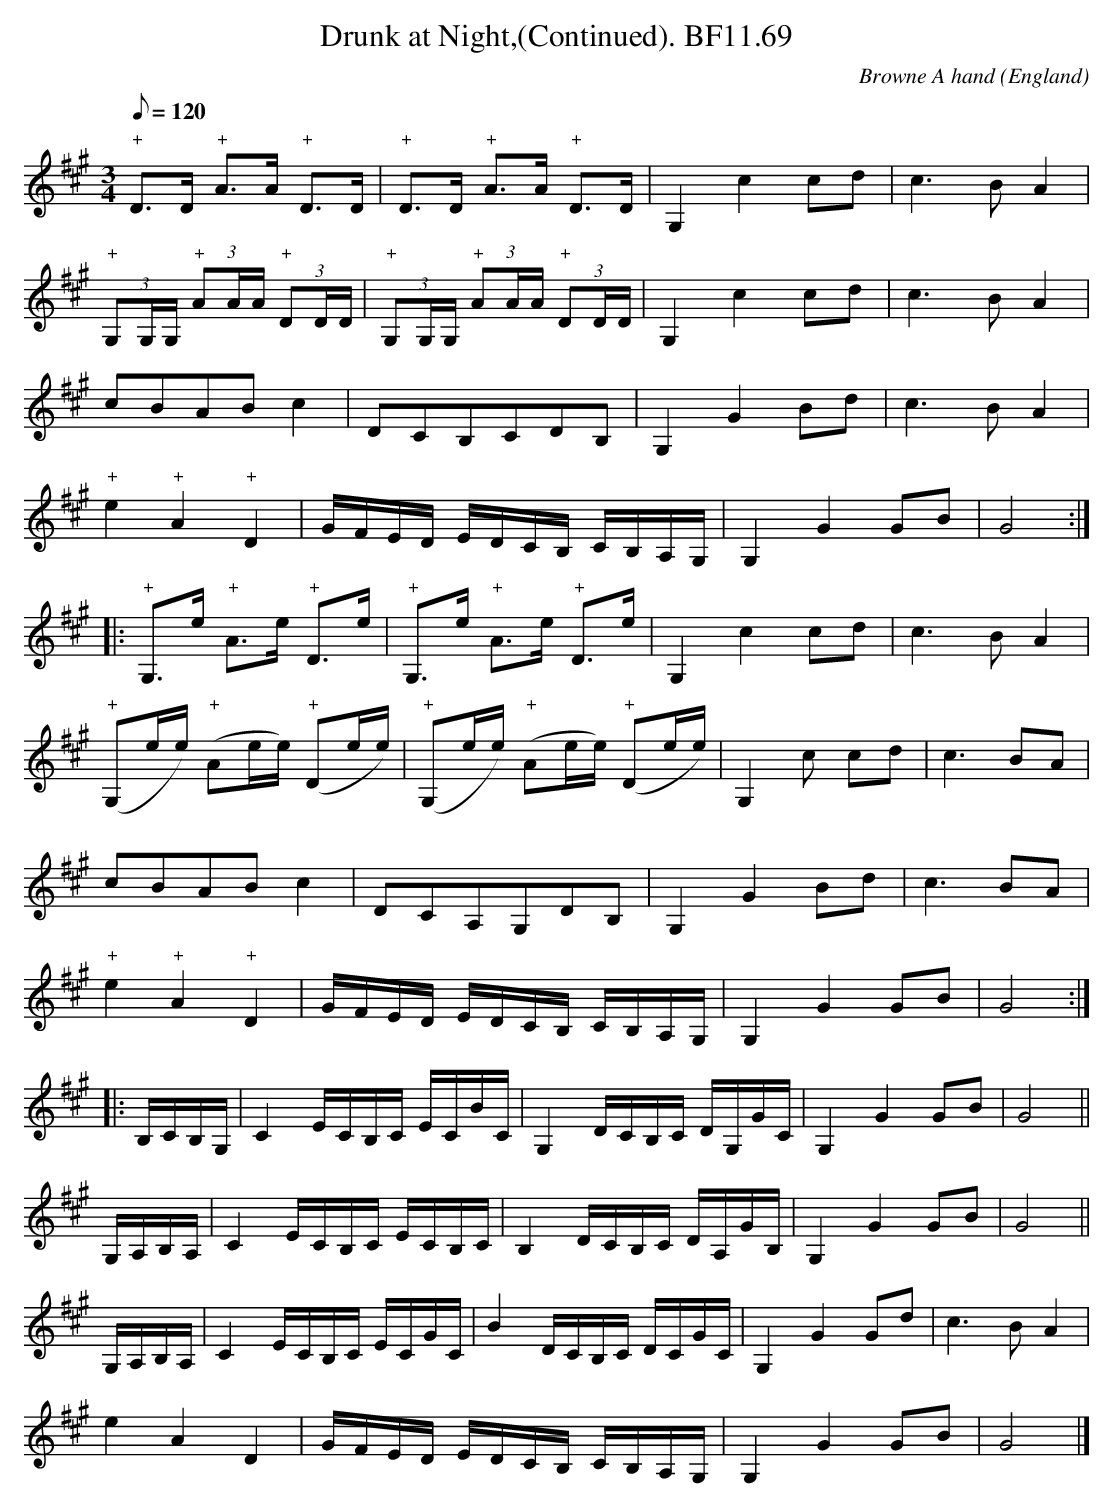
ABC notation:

X:1
T:Drunk at Night,(Continued). BF11.69
M:3/4
L:1/8
Q:120
C:Browne A hand
O:England
K:A
"+"D>D "+"A>A "+"D>D|"+"D>D "+"A>A "+"D>D|G,2c2cd|c3BA2|!
 "+"(3G,G,/G,/ "+"(3AA/A/ "+"(3DD/D/|"+"(3G,G,/G,/ "+"(3AA/A/ "+"(3DD/D/
|G,2c2cd|c3BA2|!
cBABc2|DCB,CDB,|G,2G2Bd|c3BA2|!
 "+"e2"+"A2"+"D2|G/F/E/D/ E/D/C/B,/ C/B,/A,/G,/|G,2G2GB|G4::!
"+"G,>e "+"A>e "+"D>e|"+"G,>e "+"A>e "+"D>e|G,2c2cd|c3BA2|!
"+"(G,e/e/) "+"(Ae/e/) "+"(De/e/)|"+"(G,e/e/) "+"(Ae/e/) "+"(De/e/)|G,2c
2cd|c3BA|!
cBABc2|DCA,G,DB,|G,2G2Bd|c3BA|!
"+"e2"+"A2"+"D2|G/F/E/D/ E/D/C/B,/ C/B,/A,/G,/|G,2G2GB|G4::!
B,/C/B,/G,/|C2E/C/B,/C/ E/C/B/C/|G,2D/C/B,/C/ D/G,/G/C/|G,2G2GB|G4||!
G,/A,/B,/A,/|C2E/C/B,/C/ E/C/B,/C/|B,2D/C/B,/C/ D/A,/G/B,/|G,2G2GB|G4||!
G,/A,/B,/A,/|C2E/C/B,/C/ E/C/G/C/|B2D/C/B,/C/ D/C/G/C/|G,2G2Gd|c3BA2|!
e2A2D2|G/F/E/D/ E/D/C/B,/ C/B,/A,/G,/|G,2G2GB|G4|]
